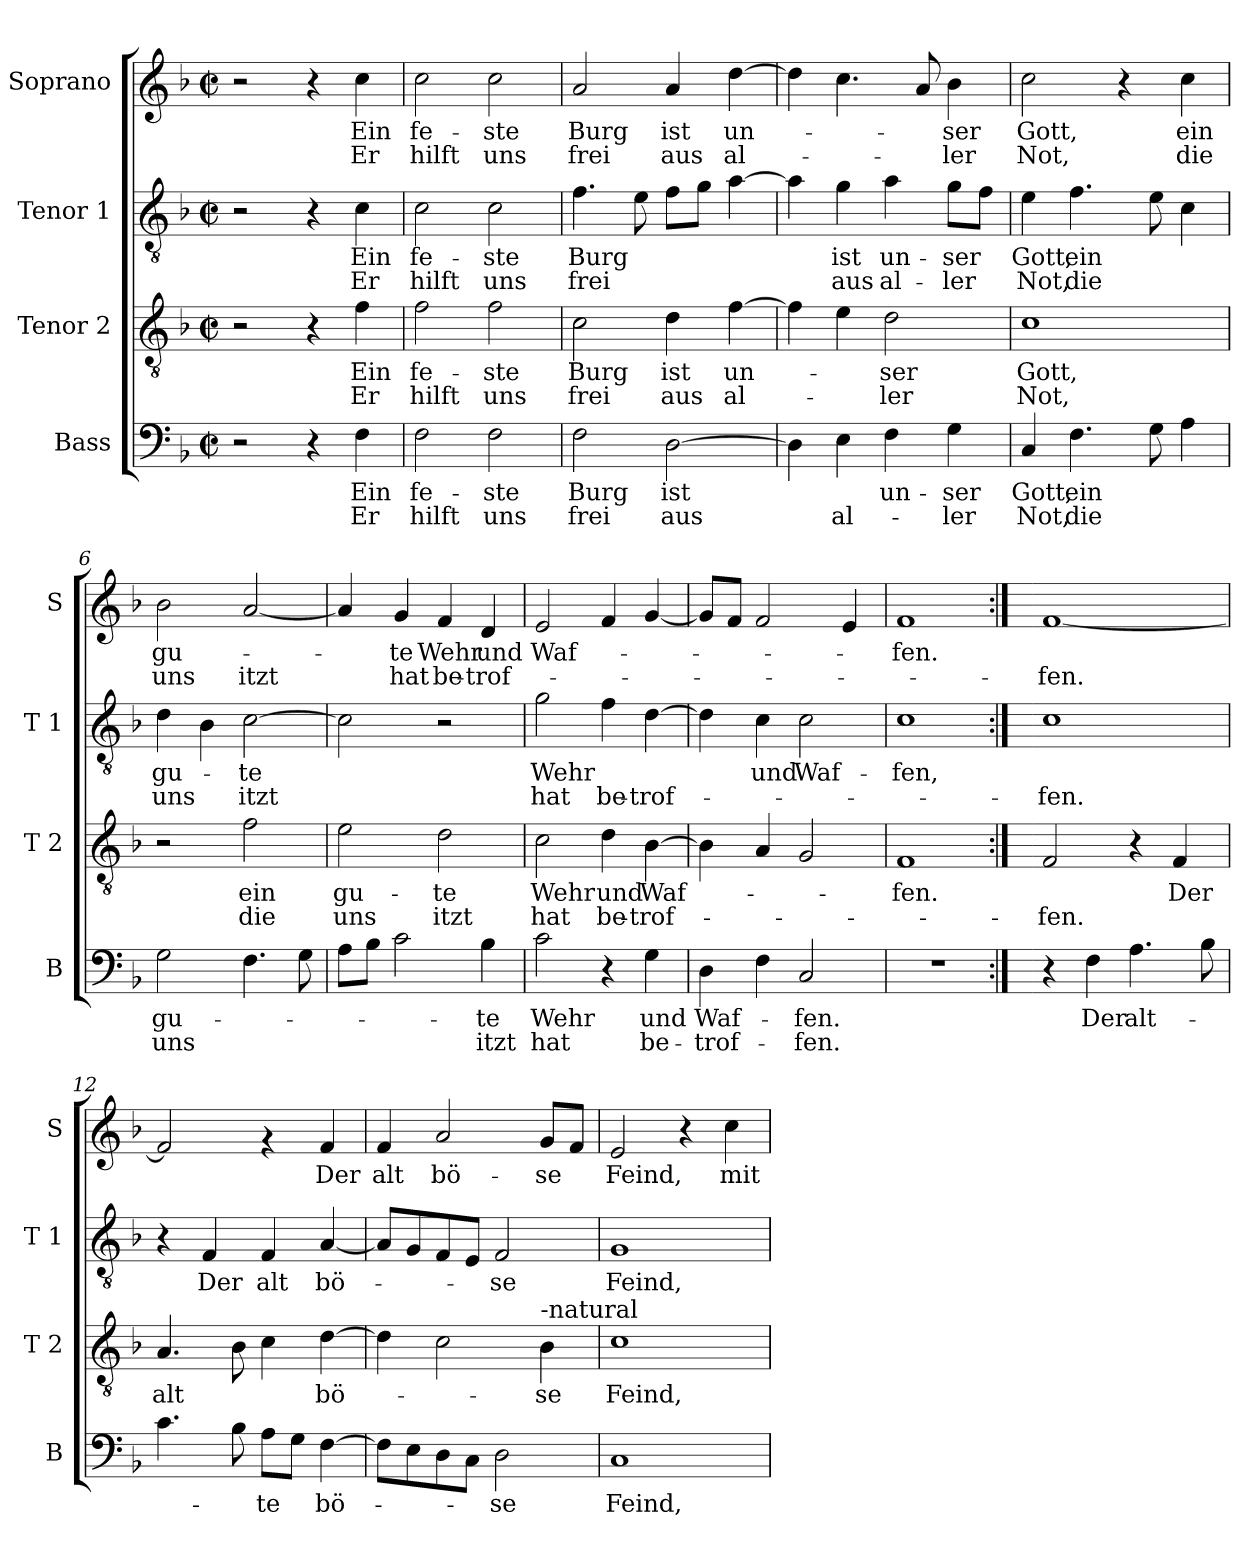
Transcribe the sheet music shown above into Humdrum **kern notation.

**kern	**text	**text	**kern	**text	**text	**kern	**text	**text	**kern	**text	**text
*part4	*part4	*part4	*part3	*part3	*part3	*part2	*part2	*part2	*part1	*part1	*part1
*staff4	*staff4	*staff4	*staff3	*staff3	*staff3	*staff2	*staff2	*staff2	*staff1	*staff1	*staff1
*I"Bass	*	*	*I"Tenor 2	*	*	*I"Tenor 1	*	*	*I"Soprano	*	*
*I'B	*	*	*I'T 2	*	*	*I'T 1	*	*	*I'S	*	*
*clefF4	*	*	*clefGv2	*	*	*clefGv2	*	*	*clefG2	*	*
*k[b-]	*	*	*k[b-]	*	*	*k[b-]	*	*	*k[b-]	*	*
*F:	*	*	*F:	*	*	*F:	*	*	*F:	*	*
*M2/2	*	*	*M2/2	*	*	*M2/2	*	*	*M2/2	*	*
*met(c|)	*	*	*met(c|)	*	*	*met(c|)	*	*	*met(c|)	*	*
=1	=1	=1	=1	=1	=1	=1	=1	=1	=1	=1	=1
2r	.	.	2r	.	.	2r	.	.	2r	.	.
4r	.	.	4r	.	.	4r	.	.	4r	.	.
!	!LO:LY:b	!LO:LY:b	!	!LO:LY:b	!LO:LY:b	!	!LO:LY:b	!LO:LY:b	!	!LO:LY:b	!LO:LY:b
4F\	Ein	Er	4f\	Ein	Er	4c\	Ein	Er	4cc\	Ein	Er
=2	=2	=2	=2	=2	=2	=2	=2	=2	=2	=2	=2
!	!LO:LY:b	!LO:LY:b	!	!LO:LY:b	!LO:LY:b	!	!LO:LY:b	!LO:LY:b	!	!LO:LY:b	!LO:LY:b
2F\	fe-	hilft	2f\	fe-	hilft	2c\	fe-	hilft	2cc\	fe-	hilft
!	!LO:LY:b	!LO:LY:b	!	!LO:LY:b	!LO:LY:b	!	!LO:LY:b	!LO:LY:b	!	!LO:LY:b	!LO:LY:b
2F\	-ste	uns	2f\	-ste	uns	2c\	-ste	uns	2cc\	-ste	uns
=3	=3	=3	=3	=3	=3	=3	=3	=3	=3	=3	=3
!	!LO:LY:b	!LO:LY:b	!	!LO:LY:b	!LO:LY:b	!	!LO:LY:b	!LO:LY:b	!	!LO:LY:b	!LO:LY:b
2F\	Burg	frei	2c\	Burg	frei	4.f\	Burg	frei	2a/	Burg	frei
.	.	.	.	.	.	8e\	.	.	.	.	.
!	!LO:LY:b	!LO:LY:b	!	!LO:LY:b	!LO:LY:b	!	!	!	!	!LO:LY:b	!LO:LY:b
[2D\	ist	aus	4d\	ist	aus	8f\L	.	.	4a/	ist	aus
.	.	.	.	.	.	8g\J	.	.	.	.	.
!	!	!	!	!LO:LY:b	!LO:LY:b	!	!	!	!	!LO:LY:b	!LO:LY:b
.	.	.	[4f\	un-	al-	[4a\	.	.	[4dd\	un-	al-
=4	=4	=4	=4	=4	=4	=4	=4	=4	=4	=4	=4
4D\]	.	.	4f\]	.	.	4a\]	.	.	4dd\]	.	.
!	!	!LO:LY:b	!	!	!	!	!LO:LY:b	!LO:LY:b	!	!	!
4E\	.	al-	4e\	.	.	4g\	ist	aus	4.cc\	.	.
!	!LO:LY:b	!	!	!LO:LY:b	!LO:LY:b	!	!LO:LY:b	!LO:LY:b	!	!	!
4F\	un-	.	2d\	-ser	-ler	4a\	un-	al-	.	.	.
.	.	.	.	.	.	.	.	.	8a/	.	.
!	!LO:LY:b	!LO:LY:b	!	!	!	!	!LO:LY:b	!LO:LY:b	!	!LO:LY:b	!LO:LY:b
4G\	-ser	-ler	.	.	.	8g\L	-ser	-ler	4b-\	-ser	-ler
.	.	.	.	.	.	8f\J	.	.	.	.	.
=5	=5	=5	=5	=5	=5	=5	=5	=5	=5	=5	=5
!	!LO:LY:b	!LO:LY:b	!	!LO:LY:b	!LO:LY:b	!	!LO:LY:b	!LO:LY:b	!	!LO:LY:b	!LO:LY:b
4C/	Gott,	Not,	1c	Gott,	Not,	4e\	Gott,	Not,	2cc\	Gott,	Not,
!	!LO:LY:b	!LO:LY:b	!	!	!	!	!LO:LY:b	!LO:LY:b	!	!	!
4.F\	ein	die	.	.	.	4.f\	ein	die	.	.	.
.	.	.	.	.	.	.	.	.	4r	.	.
8G\	.	.	.	.	.	8e\	.	.	.	.	.
!	!	!	!	!	!	!	!	!	!	!LO:LY:b	!LO:LY:b
4A\	.	.	.	.	.	4c\	.	.	4cc\	ein	die
!!LO:LB:g=z
=6	=6	=6	=6	=6	=6	=6	=6	=6	=6	=6	=6
!	!LO:LY:b	!LO:LY:b	!	!	!	!	!LO:LY:b	!LO:LY:b	!	!LO:LY:b	!LO:LY:b
2G\	gu-	uns	2r	.	.	4d\	gu-	uns	2b-\	gu-	uns
.	.	.	.	.	.	4B-\	.	.	.	.	.
!	!	!	!	!LO:LY:b	!LO:LY:b	!	!LO:LY:b	!LO:LY:b	!	!	!LO:LY:b
4.F\	.	.	2f\	ein	die	[2c\	-te	itzt	[2a/	.	itzt
8G\	.	.	.	.	.	.	.	.	.	.	.
=7	=7	=7	=7	=7	=7	=7	=7	=7	=7	=7	=7
!	!	!	!	!LO:LY:b	!LO:LY:b	!	!	!	!	!	!
8A\L	.	.	2e\	gu-	uns	2c\]	.	.	4a/]	.	.
8B-\J	.	.	.	.	.	.	.	.	.	.	.
!	!	!	!	!	!	!	!	!	!	!LO:LY:b	!LO:LY:b
2c\	.	.	.	.	.	.	.	.	4g/	-te	hat
!	!	!	!	!LO:LY:b	!LO:LY:b	!	!	!	!	!LO:LY:b	!LO:LY:b
.	.	.	2d\	-te	itzt	2r	.	.	4f/	Wehr	be-
!	!LO:LY:b	!LO:LY:b	!	!	!	!	!	!	!	!LO:LY:b	!LO:LY:b
4B-\	-te	itzt	.	.	.	.	.	.	4d/	und	-trof-
=8	=8	=8	=8	=8	=8	=8	=8	=8	=8	=8	=8
!	!LO:LY:b	!LO:LY:b	!	!LO:LY:b	!LO:LY:b	!	!LO:LY:b	!LO:LY:b	!	!LO:LY:b	!
2c\	Wehr	hat	2c\	Wehr	hat	2g\	Wehr	hat	2e/	Waf-	.
!	!	!	!	!LO:LY:b	!LO:LY:b	!	!	!LO:LY:b	!	!	!
4r	.	.	4d\	und	be-	4f\	.	be-	4f/	.	.
!	!LO:LY:b	!LO:LY:b	!	!LO:LY:b	!LO:LY:b	!	!	!LO:LY:b	!	!	!
4G\	und	be-	[4B-\	Waf-	-trof-	[4d\	.	-trof-	[4g/	.	.
=9	=9	=9	=9	=9	=9	=9	=9	=9	=9	=9	=9
!	!LO:LY:b	!LO:LY:b	!	!	!	!	!	!	!	!	!
4D\	Waf-	-trof-	4B-\]	.	.	4d\]	.	.	8g/L]	.	.
.	.	.	.	.	.	.	.	.	8f/J	.	.
!	!	!	!	!	!	!	!LO:LY:b	!	!	!	!
4F\	.	.	4A/	.	.	4c\	und	.	2f/	.	.
!	!LO:LY:b	!LO:LY:b	!	!	!	!	!LO:LY:b	!	!	!	!
2C/	-fen.	-fen.	2G/	.	.	2c\	Waf-	.	.	.	.
.	.	.	.	.	.	.	.	.	4e/	.	.
=10	=10	=10	=10	=10	=10	=10	=10	=10	=10	=10	=10
!	!	!	!	!LO:LY:b	!	!	!LO:LY:b	!	!	!LO:LY:b	!
1r	.	.	1F	-fen.	.	1c	-fen,	.	1f	-fen.	.
!!LO:PB:g=z
=11:|!	=11:|!	=11:|!	=11:|!	=11:|!	=11:|!	=11:|!	=11:|!	=11:|!	=11:|!	=11:|!	=11:|!
!	!	!	!	!	!LO:LY:b	!	!	!LO:LY:b	!	!	!LO:LY:b
4r	.	.	2F/	.	-fen.	1c	.	-fen.	[1f	.	-fen.
!	!LO:LY:b	!	!	!	!	!	!	!	!	!	!
4F\	Der	.	.	.	.	.	.	.	.	.	.
!	!LO:LY:b	!	!	!	!	!	!	!	!	!	!
4.A\	alt-	.	4r	.	.	.	.	.	.	.	.
!	!	!	!	!LO:LY:b	!	!	!	!	!	!	!
.	.	.	4F/	Der	.	.	.	.	.	.	.
8B-\	.	.	.	.	.	.	.	.	.	.	.
=12	=12	=12	=12	=12	=12	=12	=12	=12	=12	=12	=12
!	!	!	!	!LO:LY:b	!	!	!	!	!	!	!
4.c\	.	.	4.A/	alt	.	4r	.	.	2f/]	.	.
!	!	!	!	!	!	!	!LO:LY:b	!	!	!	!
.	.	.	.	.	.	4F/	Der	.	.	.	.
8B-\	.	.	8B-\	.	.	.	.	.	.	.	.
!	!LO:LY:b	!	!	!	!	!	!LO:LY:b	!	!	!	!
8A\L	-te	.	4c\	.	.	4F/	alt	.	4rf	.	.
8G\J	.	.	.	.	.	.	.	.	.	.	.
!	!LO:LY:b	!	!	!LO:LY:b	!	!	!LO:LY:b	!	!	!LO:LY:b	!
[4F\	bö-	.	[4d\	bö-	.	[4A/	bö-	.	4f/	Der	.
=13	=13	=13	=13	=13	=13	=13	=13	=13	=13	=13	=13
!	!	!	!	!	!	!	!	!	!	!LO:LY:b	!
8F\L]	.	.	4d\]	.	.	8A/L]	.	.	4f/	alt	.
8E\	.	.	.	.	.	8G/	.	.	.	.	.
!	!	!	!	!	!	!	!	!	!	!LO:LY:b	!
8D\	.	.	2c\	.	.	8F/	.	.	2a/	bö-	.
8C\J	.	.	.	.	.	8E/J	.	.	.	.	.
!	!LO:LY:b	!	!	!	!	!	!LO:LY:b	!	!	!	!
2D\	-se	.	.	.	.	2F/	-se	.	.	.	.
!	!	!	!LO:TX:a:t=-natural	!	!	!	!	!	!	!	!
!	!	!	!	!LO:LY:b	!	!	!	!	!	!LO:LY:b	!
.	.	.	4B-\	-se	.	.	.	.	8g/L	-se	.
.	.	.	.	.	.	.	.	.	8f/J	.	.
=14	=14	=14	=14	=14	=14	=14	=14	=14	=14	=14	=14
!	!LO:LY:b	!	!	!LO:LY:b	!	!	!LO:LY:b	!	!	!LO:LY:b	!
1C	Feind,	.	1c	Feind,	.	1G	Feind,	.	2e/	Feind,	.
.	.	.	.	.	.	.	.	.	4r	.	.
!	!	!	!	!	!	!	!	!	!	!LO:LY:b	!
.	.	.	.	.	.	.	.	.	4cc\	mit	.
=	=	=	=	=	=	=	=	=	=	=	=
*-	*-	*-	*-	*-	*-	*-	*-	*-	*-	*-	*-
